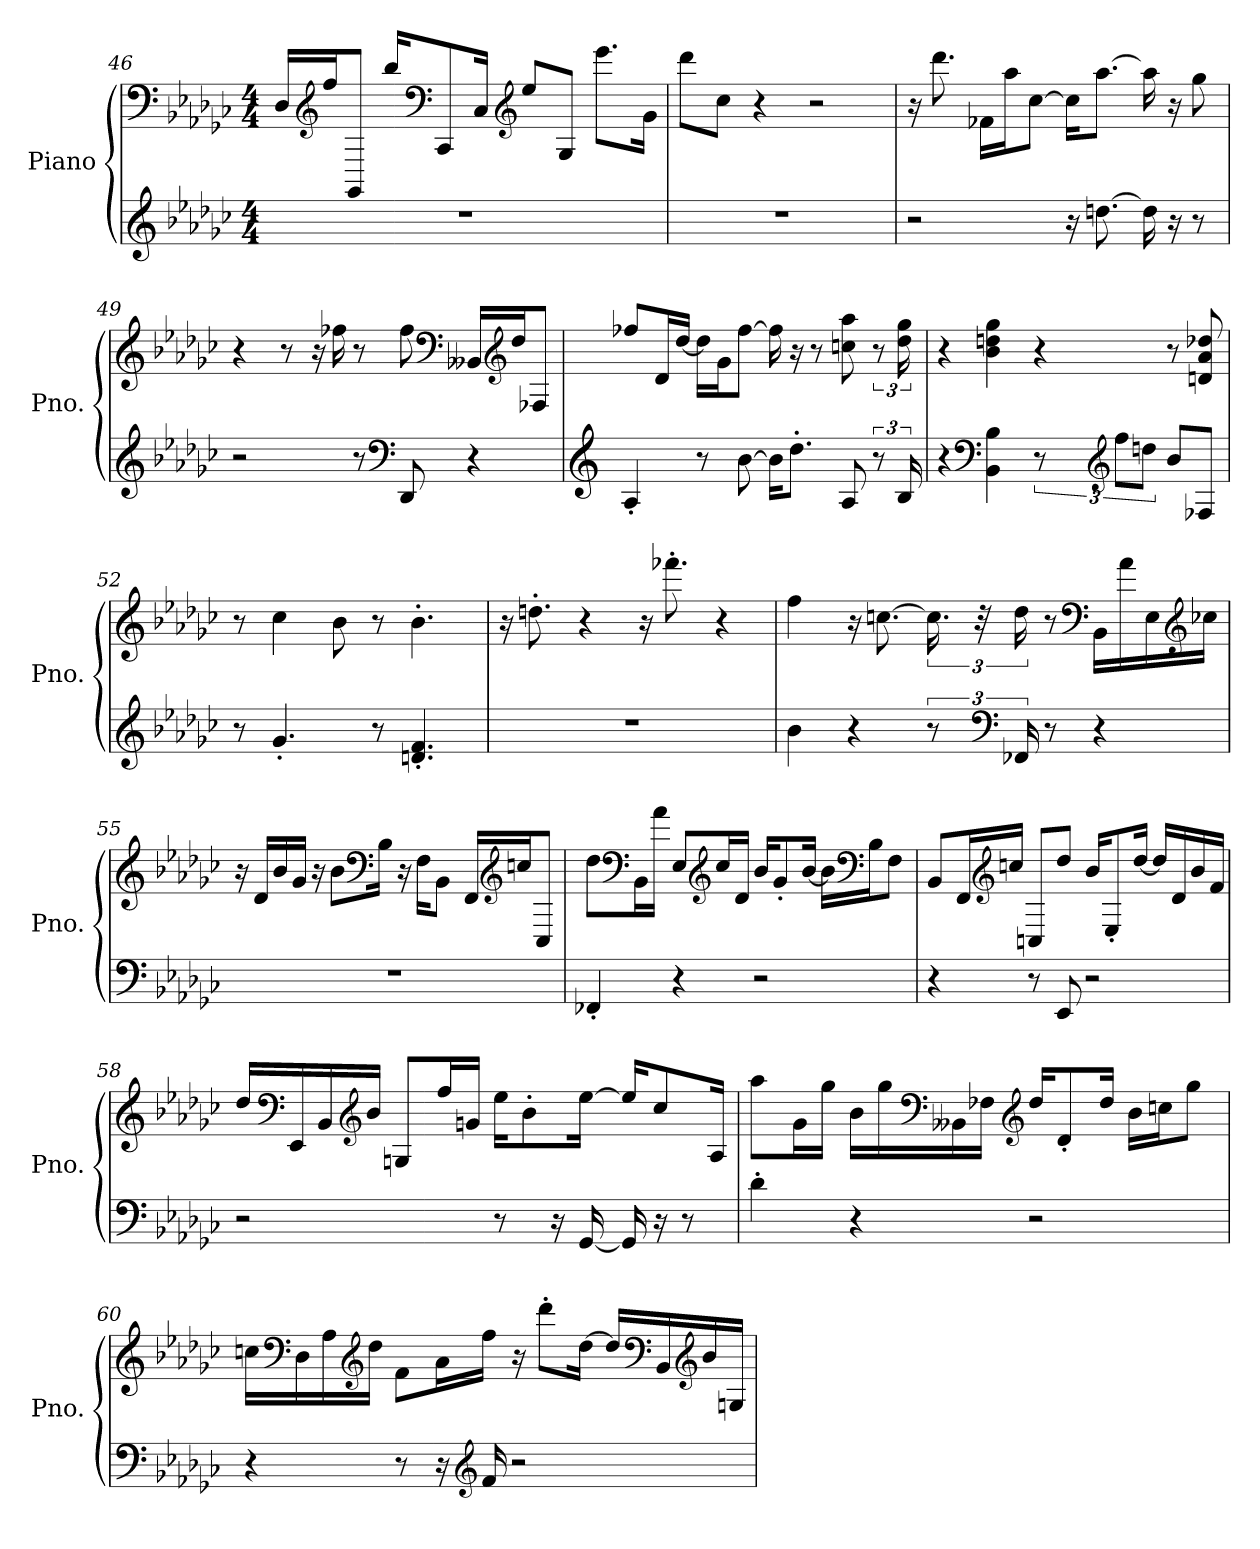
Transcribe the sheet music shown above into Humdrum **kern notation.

**kern	**kern
*part1	*part1
*staff2	*staff1
*I"Piano	*
*I'Pno.	*
*clefG2	*clefF4
*k[b-e-a-d-g-c-]	*k[b-e-a-d-g-c-]
*M4/4	*M4/4
=46	=46
1r	16D-/LL
*	*clefG2
.	16ff/J
.	8GG-/J
.	16bb-/KL
*	*clefF4
.	8CC-/
.	16C-/Jk
*	*clefG2
.	8ee-/L
.	8G-/J
.	8.eee-\L
.	16g-\Jk
=47	=47
1r	8ddd-\L
.	8cc-\J
.	4r
.	2r
!!LO:LB:g=z
=48	=48
2r	16r
.	8.ddd-\
.	16f-X\LL
.	16aa-\J
.	[8cc-\J
16r	16cc-\KL]
[8.ddn\	[8.aa-\J
16dd\]	16aa-\]
16r	16r
8r	8gg-\
=49	=49
2r	4r
.	8r
.	16r
.	16ff-X\
8r	8r
*clefF4	*
8DD-/	8ff-\
*	*clefF4
4r	16BB--X/LL
*	*clefG2
.	16dd-/J
.	8F-X/J
!!LO:LB:g=z
=50	=50
*clefG2	*
4A-'/	8ff-X/L
.	16d-/L
.	[16dd-/JJ
8r	16dd-\LL]
.	16g-\J
[8b-\	[8ff-\J
16b-\KL]	16ff-\]
8.dd-'\J	16r
.	8r
8A-/	8ccn\ 8aa-\
12r	12r
24B-/	24dd-\ 24gg-\
=51	=51
4r	4r
*clefF4	*
4BB-\ 4B-\	4b-\ 4ddn\ 4gg-\
12r	4r
*clefG2	*
12ff\L	.
12ddn\J	.
8b-/L	8r
8F-X/J	8dn/ 8a-/ 8dd-X/
=52	=52
8r	8r
4.g-'/	4cc-\
.	8b-\
8r	8r
4.dn/' 4.f/'	4.b-'\
=53	=53
1r	16r
.	8.ddn'\
.	4r
.	16r
.	8.fff-X'\
.	4r
!!LO:LB:g=z
=54	=54
4b-\	4ff\
4r	16r
.	[8.ccn\
12r	24.cc\]
.	48r
*clefF4	*
24FF-X/	24dd-\
8r	8r
*	*clefF4
4r	16BB-\LL
.	16a-\
.	16E-\
*	*clefG2
.	16cc-X\JJ
=55	=55
1r	16r
.	16d-/LL
.	16b-/
.	16g-/JJ
.	16r
.	8b-\L
*	*clefF4
.	16B-\Jk
.	16r
.	16F\KL
.	8BB-\J
.	16FF/LL
*	*clefG2
.	16ccn/J
.	8C-/J
!!LO:LB:g=z
=56	=56
4FF-X'/	8dd-\L
*	*clefF4
.	16BB-\L
.	16a-\JJ
4r	8E-/L
*	*clefG2
.	16cc-/L
.	16d-/JJ
2r	16b-/KL
.	8g-'/
.	[16b-/Jk
.	16b-\LL]
*	*clefF4
.	16B-\J
.	8F\J
=57	=57
4r	8BB-/L
.	16FF/L
*	*clefG2
.	16ccn/JJ
8r	8Cn/L
8EE-/	8dd-/J
2r	16b-/KL
.	8E-'/
.	[16dd-/Jk
.	16dd-/LL]
.	16d-/
.	16b-/
.	16f/JJ
!!LO:LB:g=z
=58	=58
2r	16dd-/LL
*	*clefF4
.	16EE-/
.	16BB-/
*	*clefG2
.	16b-/JJ
.	8Gn/L
.	16ff/L
.	16gn/JJ
8r	16ee-\KL
.	8b-'\
16r	.
[16GG-/	[16ee-\Jk
16GG-/]	16ee-/KL]
16r	8cc-/
8r	.
.	16A-/Jk
=59	=59
4d-'\	8aa-\L
.	16g-\L
.	16gg-\JJ
4r	16b-\LL
.	16gg-\
*	*clefF4
.	16BB--X\
.	16F-X\JJ
*	*clefG2
2r	16dd-/KL
.	8d-'/
.	16dd-/Jk
.	16b-\LL
.	16ccn\J
.	8gg-\J
!!LO:PB:g=z
=60	=60
4r	16ccn\LL
*	*clefF4
.	16D-\
.	16A-\
*	*clefG2
.	16dd-\JJ
8r	8f\L
16r	16a-\L
*clefG2	*
16f/	16ff\JJ
2r	16r
.	8ddd-'\L
.	[16dd-\Jk
.	16dd-/LL]
*	*clefF4
.	16BB-/
*	*clefG2
.	16b-/
.	16Gn/JJ
=	=
*-	*-
